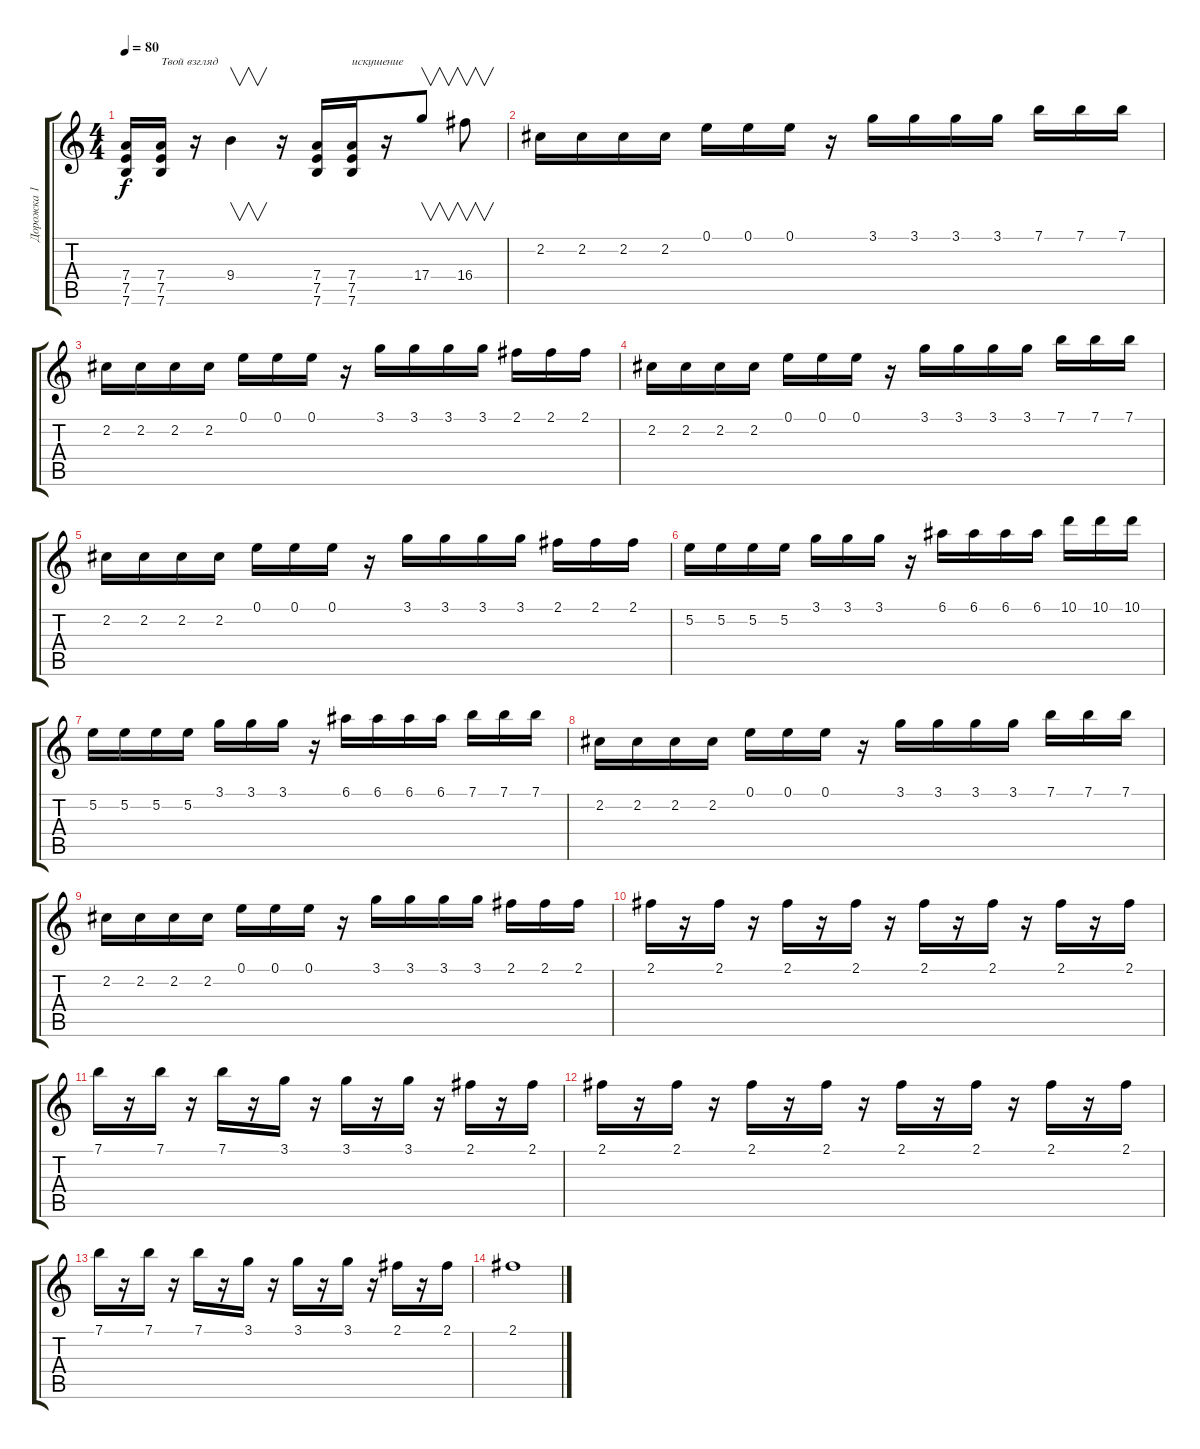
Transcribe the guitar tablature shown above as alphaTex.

\track ("Дорожка 1" "Дорожка 1") {instrument distortionguitar}
\staff {score tabs}
\tuning (E4 B3 G3 D3 A2 E2) {hide}
\ts (4 4)
\tempo 80
\clef g2
\ks c
(7.4 7.5 7.6).16{dy f} (7.4 7.5 7.6).16{txt "Твой взгляд"} r.16 9.4.4{v} r.16 (7.4 7.5 7.6).16 (7.4 7.5 7.6).16{txt "искушение"} r.16 17.4.8{v} 16.4.8{v} |
2.2.16 2.2.16 2.2.16 2.2.16 0.1.16 0.1.16 0.1.16 r.16 3.1.16 3.1.16 3.1.16 3.1.16 7.1.16 7.1.16 7.1.16 |
2.2.16 2.2.16 2.2.16 2.2.16 0.1.16 0.1.16 0.1.16 r.16 3.1.16 3.1.16 3.1.16 3.1.16 2.1.16 2.1.16 2.1.16 |
2.2.16 2.2.16 2.2.16 2.2.16 0.1.16 0.1.16 0.1.16 r.16 3.1.16 3.1.16 3.1.16 3.1.16 7.1.16 7.1.16 7.1.16 |
2.2.16 2.2.16 2.2.16 2.2.16 0.1.16 0.1.16 0.1.16 r.16 3.1.16 3.1.16 3.1.16 3.1.16 2.1.16 2.1.16 2.1.16 |
5.2.16 5.2.16 5.2.16 5.2.16 3.1.16 3.1.16 3.1.16 r.16 6.1.16 6.1.16 6.1.16 6.1.16 10.1.16 10.1.16 10.1.16 |
5.2.16 5.2.16 5.2.16 5.2.16 3.1.16 3.1.16 3.1.16 r.16 6.1.16 6.1.16 6.1.16 6.1.16 7.1.16 7.1.16 7.1.16 |
2.2.16 2.2.16 2.2.16 2.2.16 0.1.16 0.1.16 0.1.16 r.16 3.1.16 3.1.16 3.1.16 3.1.16 7.1.16 7.1.16 7.1.16 |
2.2.16 2.2.16 2.2.16 2.2.16 0.1.16 0.1.16 0.1.16 r.16 3.1.16 3.1.16 3.1.16 3.1.16 2.1.16 2.1.16 2.1.16 |
2.1.16 r.16 2.1.16 r.16 2.1.16 r.16 2.1.16 r.16 2.1.16 r.16 2.1.16 r.16 2.1.16 r.16 2.1.16 |
7.1.16 r.16 7.1.16 r.16 7.1.16 r.16 3.1.16 r.16 3.1.16 r.16 3.1.16 r.16 2.1.16 r.16 2.1.16 |
2.1.16 r.16 2.1.16 r.16 2.1.16 r.16 2.1.16 r.16 2.1.16 r.16 2.1.16 r.16 2.1.16 r.16 2.1.16 |
7.1.16 r.16 7.1.16 r.16 7.1.16 r.16 3.1.16 r.16 3.1.16 r.16 3.1.16 r.16 2.1.16 r.16 2.1.16 |
2.1.1
